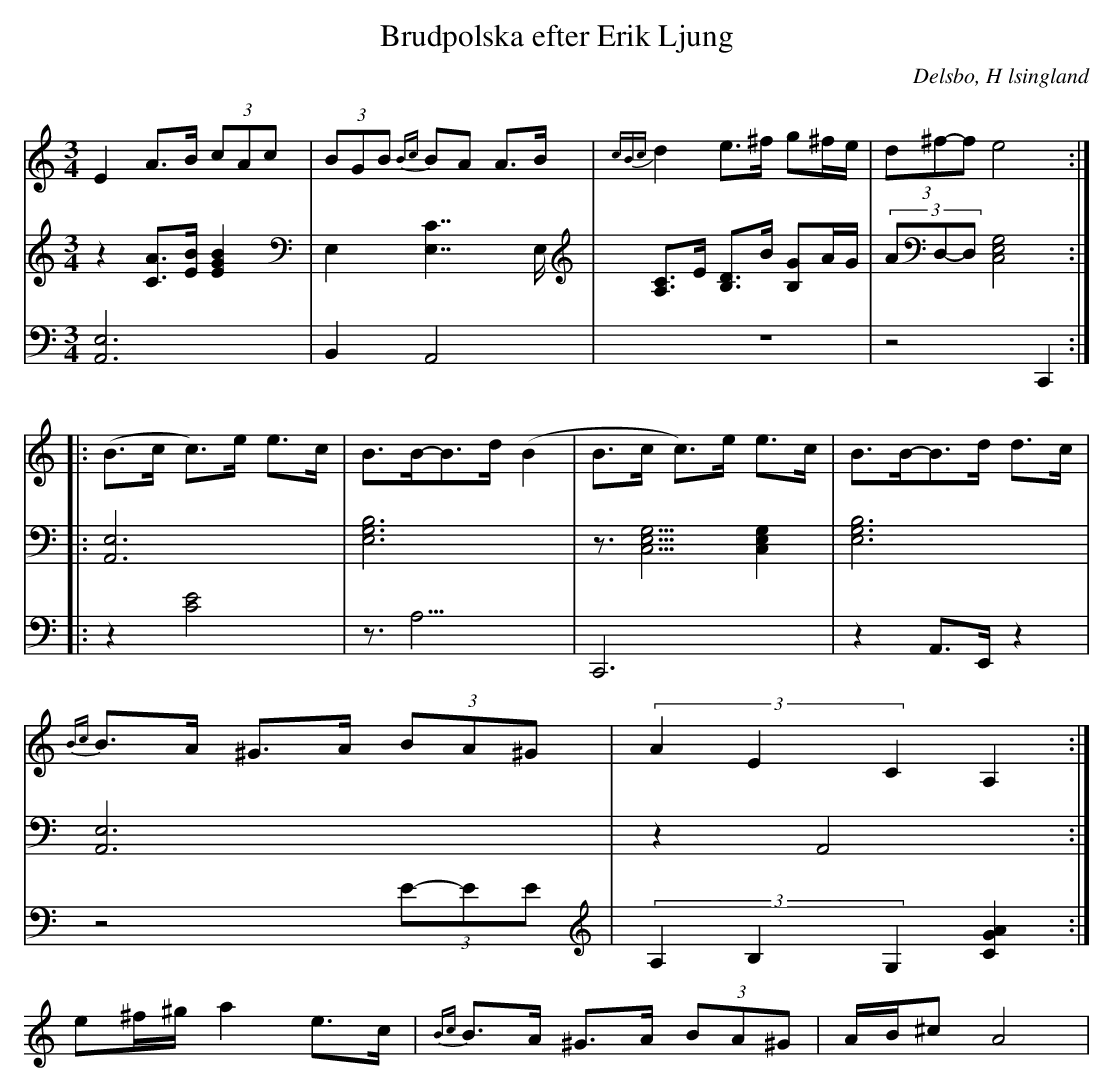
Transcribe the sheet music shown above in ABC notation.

X:1
T: Brudpolska efter Erik Ljung
Q: 105
O: Delsbo, H lsingland
M: 3/4
L: 1/8
K: Am
V:1
V:2
V:3 =Merge
V:1
E2 A>B (3cAc| (3BGB {Bc}BA A>B|{cBc}d2 e>^f g^f/e/|(3d^f-f e4 :|
|:(B>c c)>e e>c|B>B-B>d (B2|B>c c)>e e>c|B>B-B>d d>c|
{Bc}B>A ^G>A (3BA^G|(3A2E2C2 A,2:|
e^f/^g/ a2 e>c|{Bc}B>A ^G>A (3BA^G|A/B/^c A4|
V:2
z2 [AC]>[BE] [B2E2G2]|E,2 [C7/2E,7/2]E,/|[A,C]>E [B,D]>B [B,G]A/G/|(3AD,-D, [E,4G,4C,4]:|
|:[A,,6E,6]|[E,6G,6B,6]|z3/2[E,5/2G,5/2C,5/2] [E,2G,2C,2]|[E,6G,6B,6]|
[A,,6E,6]|z2 A,,4:|
V:3
[A,,6E,6]|B,,2 A,,4|z6|z4  C,,2:|
|:z2 [C4E4]|z3<A,3|C,,6|z2 A,,>E,, z2|
z4 (3E-EE|(3A,2B,2G,2 [G2A2C2]:|
